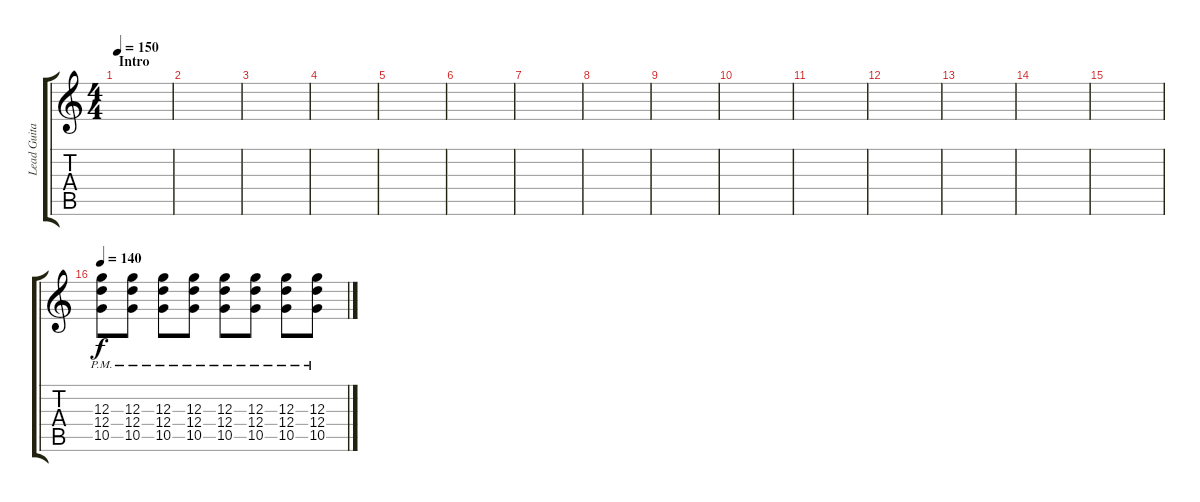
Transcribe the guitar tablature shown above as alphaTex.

\track ("Lead Guitar" "Lead Guita") {instrument distortionguitar}
\staff {score tabs}
\tuning (E4 B3 G3 D3 A2 E2) {hide}
\ts (4 4)
\section ("" "Intro")
\tempo 150
\tempo 130
\tempo 150
\clef g2
\ks c
|
|
|
|
|
|
|
|
|
|
|
|
|
|
|
\tempo 140
(12.3{pm} 12.4{pm} 10.5{pm}).8 (12.3{pm} 12.4{pm} 10.5{pm}).8 (12.3{pm} 12.4{pm} 10.5{pm}).8 (12.3{pm} 12.4{pm} 10.5{pm}).8 (12.3{pm} 12.4{pm} 10.5{pm}).8 (12.3{pm} 12.4{pm} 10.5{pm}).8 (12.3{pm} 12.4{pm} 10.5{pm}).8 (12.3{pm} 12.4{pm} 10.5{pm}).8
